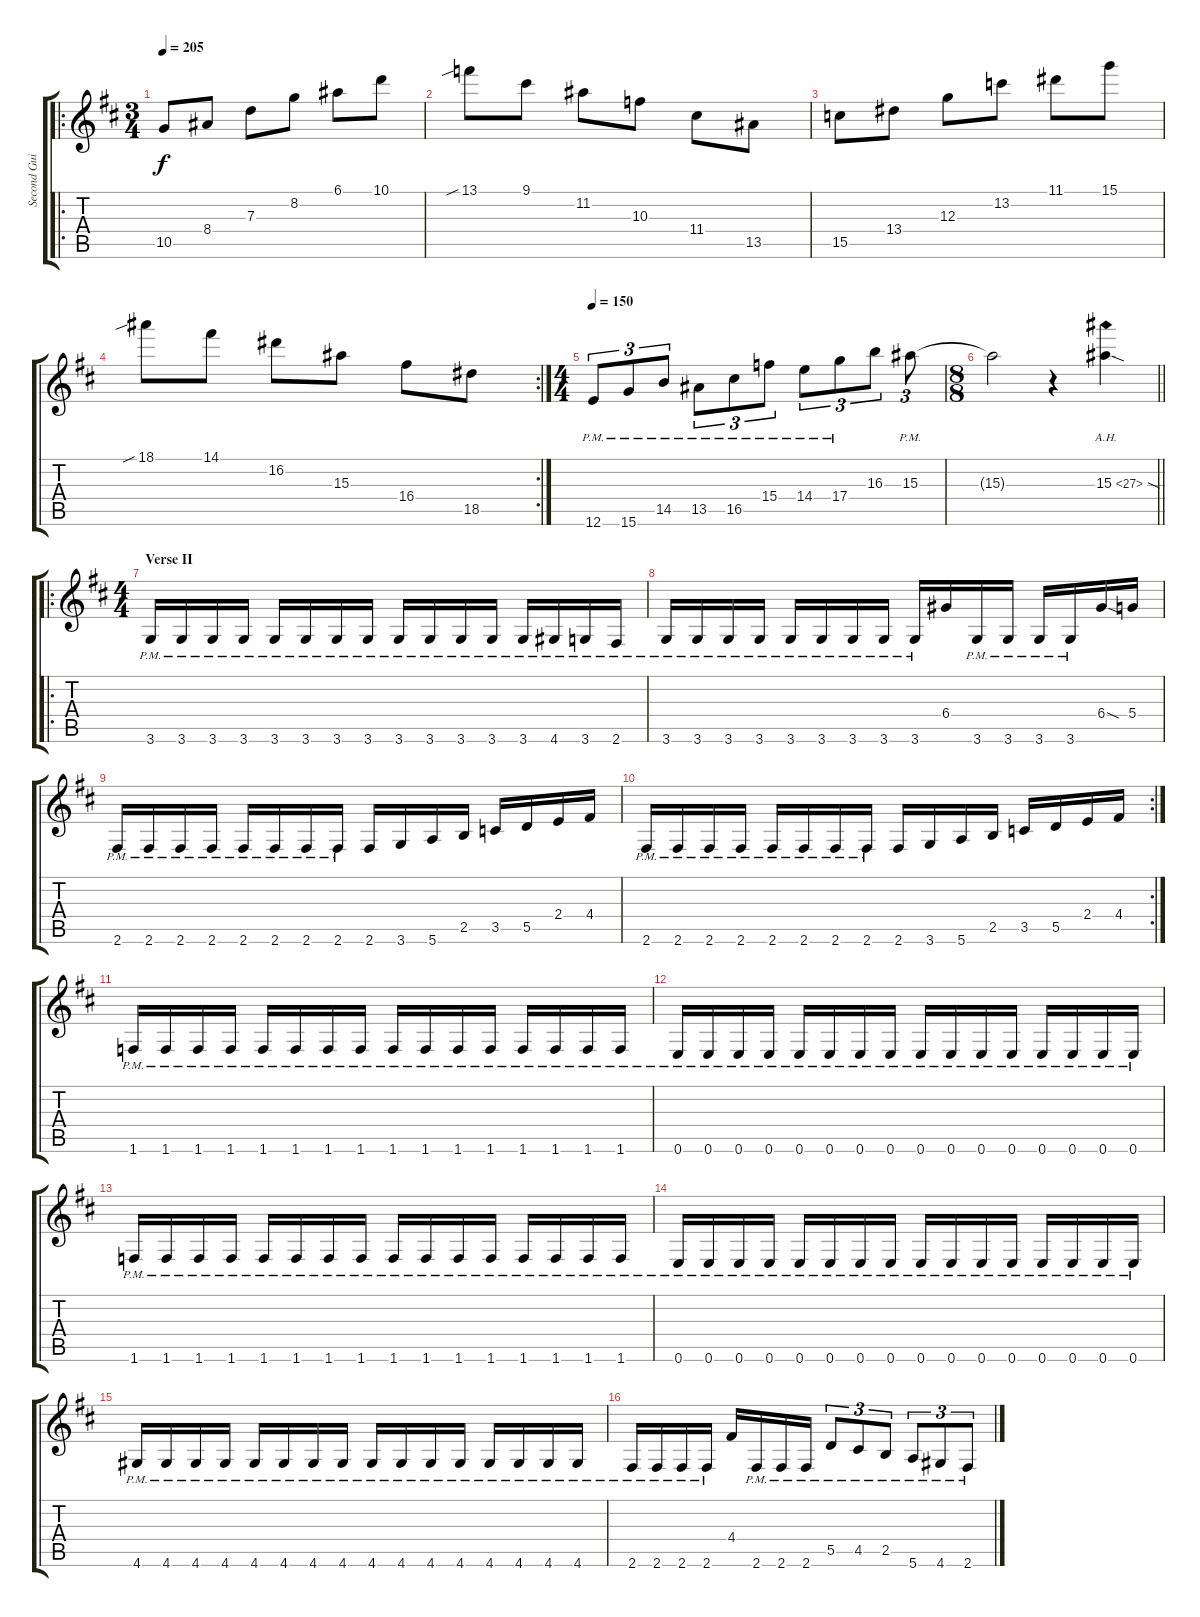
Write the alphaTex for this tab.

\track ("Second Guitar" "Second Gui") {instrument overdrivenguitar}
\staff {score tabs}
\tuning (E4 B3 G3 D3 A2 E2) {hide}
\ro
\ts (3 4)
\tempo 205
\clef g2
\ks d
10.5.8{dy f} 8.4.8 7.3.8 8.2.8 6.1.8 10.1.8 |
13.1{sib}.8 9.1.8 11.2.8 10.3.8 11.4.8 13.5.8 |
15.5.8 13.4.8 12.3.8 13.2.8 11.1.8 15.1.8 |
\rc 2
18.1{sib}.8 14.1.8 16.2.8 15.3.8 16.4.8 18.5.8 |
\ts (4 4)
\tempo 150
12.6{pm}.8{tu (3 2)} 15.6{pm}.8{tu (3 2)} 14.5{pm}.8{tu (3 2)} 13.5{pm}.8{tu (3 2)} 16.5{pm}.8{tu (3 2)} 15.4{pm}.8{tu (3 2)} 14.4{pm}.8{tu (3 2)} 17.4{pm}.8{tu (3 2)} 16.3.8{tu (3 2)} 15.3{pm}.8{tu (3 2)} |
\ts (8 8)
\barLineRight lightlight
15.3{t}.2 r.4 15.3{ah 12 sod}.4 |
\ro
\ts (4 4)
\section ("" "Verse II")
3.6{pm}.16 3.6{pm}.16 3.6{pm}.16 3.6{pm}.16 3.6{pm}.16 3.6{pm}.16 3.6{pm}.16 3.6{pm}.16 3.6{pm}.16 3.6{pm}.16 3.6{pm}.16 3.6{pm}.16 3.6{pm}.16 4.6{pm}.16 3.6{pm}.16 2.6{pm}.16 |
3.6{pm}.16 3.6{pm}.16 3.6{pm}.16 3.6{pm}.16 3.6{pm}.16 3.6{pm}.16 3.6{pm}.16 3.6{pm}.16 3.6{pm}.16 6.4.16 3.6{pm}.16 3.6{pm}.16 3.6{pm}.16 3.6{pm}.16 6.4{sod}.16 5.4.16 |
2.6{pm}.16 2.6{pm}.16 2.6{pm}.16 2.6{pm}.16 2.6{pm}.16 2.6{pm}.16 2.6{pm}.16 2.6{pm}.16 2.6.16 3.6.16 5.6.16 2.5.16 3.5.16 5.5.16 2.4.16 4.4.16 |
\rc 2
2.6{pm}.16 2.6{pm}.16 2.6{pm}.16 2.6{pm}.16 2.6{pm}.16 2.6{pm}.16 2.6{pm}.16 2.6{pm}.16 2.6.16 3.6.16 5.6.16 2.5.16 3.5.16 5.5.16 2.4.16 4.4.16 |
1.6{pm}.16 1.6{pm}.16 1.6{pm}.16 1.6{pm}.16 1.6{pm}.16 1.6{pm}.16 1.6{pm}.16 1.6{pm}.16 1.6{pm}.16 1.6{pm}.16 1.6{pm}.16 1.6{pm}.16 1.6{pm}.16 1.6{pm}.16 1.6{pm}.16 1.6{pm}.16 |
0.6{pm}.16 0.6{pm}.16 0.6{pm}.16 0.6{pm}.16 0.6{pm}.16 0.6{pm}.16 0.6{pm}.16 0.6{pm}.16 0.6{pm}.16 0.6{pm}.16 0.6{pm}.16 0.6{pm}.16 0.6{pm}.16 0.6{pm}.16 0.6{pm}.16 0.6{pm}.16 |
1.6{pm}.16 1.6{pm}.16 1.6{pm}.16 1.6{pm}.16 1.6{pm}.16 1.6{pm}.16 1.6{pm}.16 1.6{pm}.16 1.6{pm}.16 1.6{pm}.16 1.6{pm}.16 1.6{pm}.16 1.6{pm}.16 1.6{pm}.16 1.6{pm}.16 1.6{pm}.16 |
0.6{pm}.16 0.6{pm}.16 0.6{pm}.16 0.6{pm}.16 0.6{pm}.16 0.6{pm}.16 0.6{pm}.16 0.6{pm}.16 0.6{pm}.16 0.6{pm}.16 0.6{pm}.16 0.6{pm}.16 0.6{pm}.16 0.6{pm}.16 0.6{pm}.16 0.6{pm}.16 |
4.6{pm}.16 4.6{pm}.16 4.6{pm}.16 4.6{pm}.16 4.6{pm}.16 4.6{pm}.16 4.6{pm}.16 4.6{pm}.16 4.6{pm}.16 4.6{pm}.16 4.6{pm}.16 4.6{pm}.16 4.6{pm}.16 4.6{pm}.16 4.6{pm}.16 4.6{pm}.16 |
2.6{pm}.16 2.6{pm}.16 2.6{pm}.16 2.6{pm}.16 4.4.16 2.6{pm}.16 2.6{pm}.16 2.6{pm}.16 5.5{pm}.8{tu (3 2)} 4.5{pm}.8{tu (3 2)} 2.5{pm}.8{tu (3 2)} 5.6{pm}.8{tu (3 2)} 4.6{pm}.8{tu (3 2)} 2.6{pm}.8{tu (3 2)}
